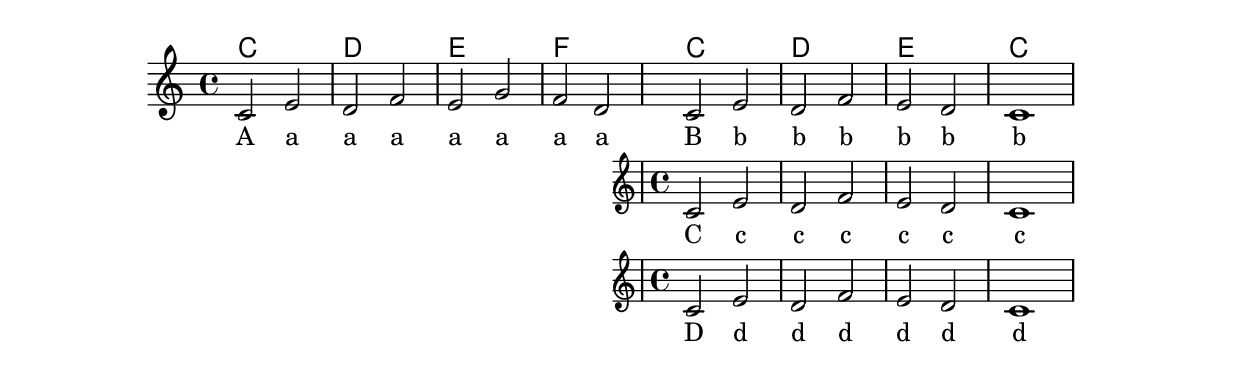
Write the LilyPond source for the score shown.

\version "2.10.0"                                                                                                                                              
global = {}                                                                                                                                                    
akkorde = \relative c'{c1 d e f }                                                                                                                              
akkordeSchluss = \relative c'{c1 d e c }                                                                                                                       
hauptstimme = \relative c'{c2 e d f e g f d }                                                                                                                  
schlussEins = \relative c'{c2 e d f e d c1 }                                                                                                                   
schlussZwei = \relative c'{c2 e d f e d c1 }                                                                                                                   
schlussDrei = \relative c'{c2 e d f e d c1 }                                                                                                                   
                                                                                                                                                               
text = \lyricmode { A a a a a a a a }                                                                                                                          
textSchlussEins = \lyricmode { B b b b b b b b }                                                                                                               
textSchlussZwei = \lyricmode { C c c c c c c c }                                                                                                               
textSchlussDrei = \lyricmode { D d d d d d d d }                                                                                                               
                                                                                                                                                               
\score {                                                                                                                                                       
   <<                                                                                                                                                          
       \new ChordNames {                                                                                                                                       
           \germanChords                                                                                                                                       
           \set chordChanges = ##t                                                                                                                             
           \akkorde \akkordeSchluss                                                                                                                            
       }                                                                                                                                                       
       \new Staff = Oben <<                                                                                                                                    
           \global % clef, key, time                                                                                                                           
           \new Voice = "eins" {                                                                                                                               
               \hauptstimme % unison main song                                                                                                                 
               << % choir ending                                                                                                                               
                   \schlussEins                                                                                                                                
                   \new Staff = mitte \new Voice = "zwei" \schlussZwei                                                                                         
                               \new Staff = unten \new Voice = "drei"                                                                                          
\schlussDrei                                                                                                                                                   
                   \new Lyrics \with { alignBelowContext=mitte } \lyricsto                                                                                     
"zwei" \textSchlussZwei                                                                                                                                        
                   \new Lyrics \with { alignBelowContext=unten } \lyricsto                                                                                     
"drei" \textSchlussDrei                                                                                                                                        
                           >>                                                                                                                                  
                       }                                                                                                                                       
       >>                                                                                                                                                      
       \new Lyrics \lyricsto "eins" { \text \textSchlussEins }                                                                                                 
    >>                                                                                                                                                         
}          
